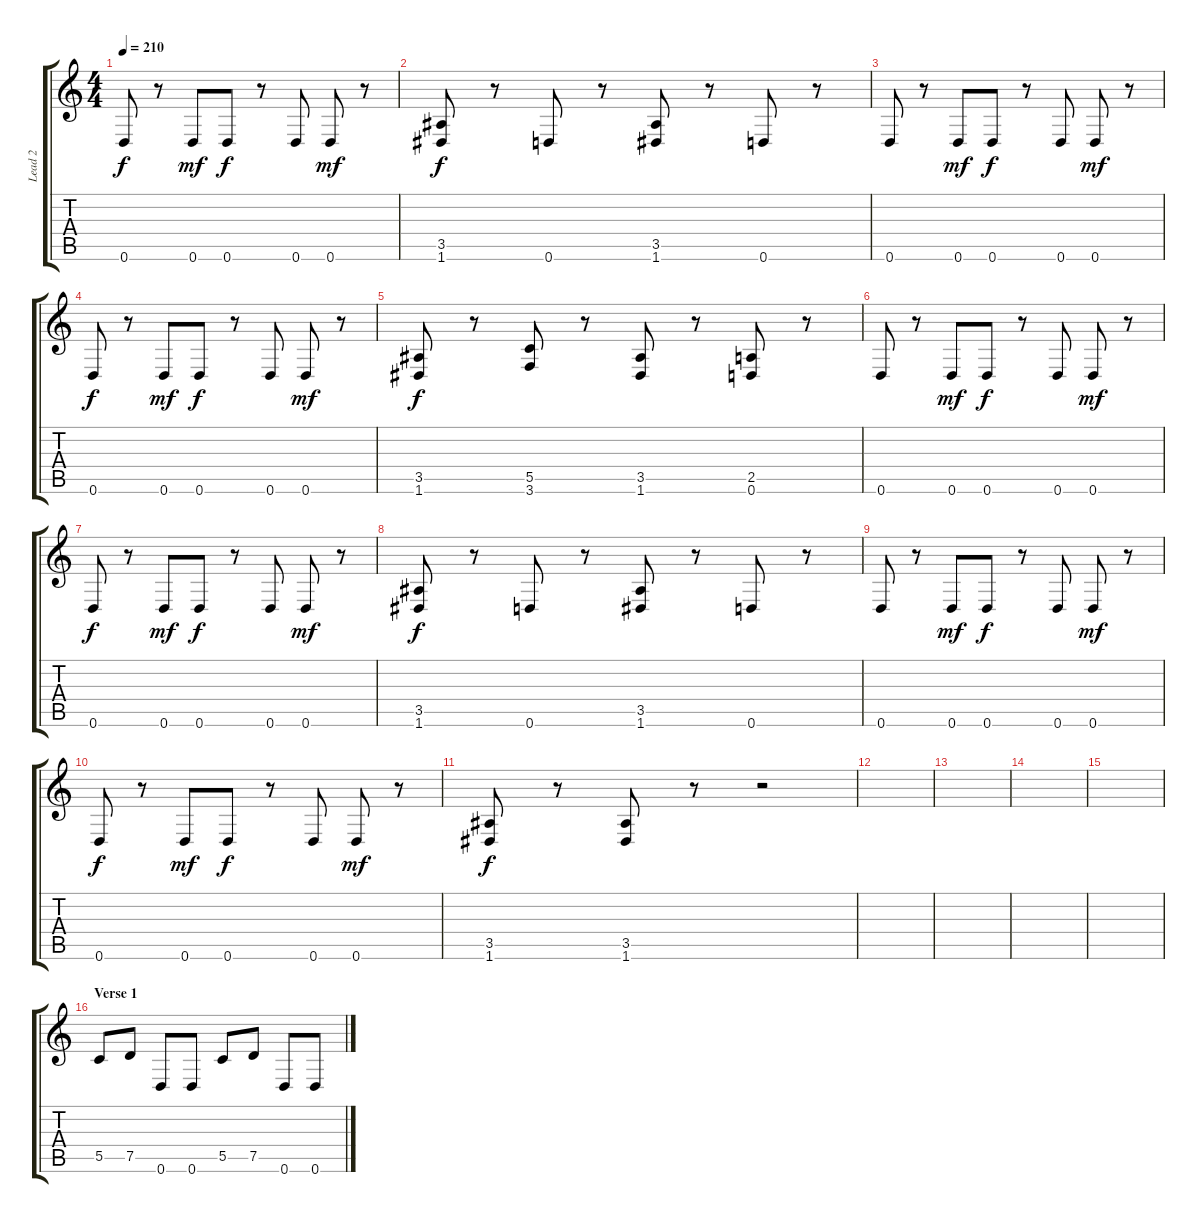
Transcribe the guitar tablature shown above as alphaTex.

\track ("Lead 2" "Lead 2") {instrument overdrivenguitar}
\staff {score tabs}
\tuning (D4 A3 F3 C3 G2 D2) {hide}
\ts (4 4)
\tempo 210
\clef g2
\ks c
0.6.8{dy f} r.8 0.6.8{dy mf} 0.6.8{dy f} r.8 0.6.8 0.6.8{dy mf} r.8 |
(3.5 1.6).8{dy f} r.8 0.6.8 r.8 (3.5 1.6).8 r.8 0.6.8 r.8 |
0.6.8 r.8 0.6.8{dy mf} 0.6.8{dy f} r.8 0.6.8 0.6.8{dy mf} r.8 |
0.6.8{dy f} r.8 0.6.8{dy mf} 0.6.8{dy f} r.8 0.6.8 0.6.8{dy mf} r.8 |
(3.5 1.6).8{dy f} r.8 (5.5 3.6).8 r.8 (3.5 1.6).8 r.8 (2.5 0.6).8 r.8 |
0.6.8 r.8 0.6.8{dy mf} 0.6.8{dy f} r.8 0.6.8 0.6.8{dy mf} r.8 |
0.6.8{dy f} r.8 0.6.8{dy mf} 0.6.8{dy f} r.8 0.6.8 0.6.8{dy mf} r.8 |
(3.5 1.6).8{dy f} r.8 0.6.8 r.8 (3.5 1.6).8 r.8 0.6.8 r.8 |
0.6.8 r.8 0.6.8{dy mf} 0.6.8{dy f} r.8 0.6.8 0.6.8{dy mf} r.8 |
0.6.8{dy f} r.8 0.6.8{dy mf} 0.6.8{dy f} r.8 0.6.8 0.6.8{dy mf} r.8 |
(3.5 1.6).8{dy f} r.8 (3.5 1.6).8 r.8 r.2 |
|
|
|
|
\section ("" "Verse 1")
5.5.8 7.5.8 0.6.8 0.6.8 5.5.8 7.5.8 0.6.8 0.6.8
